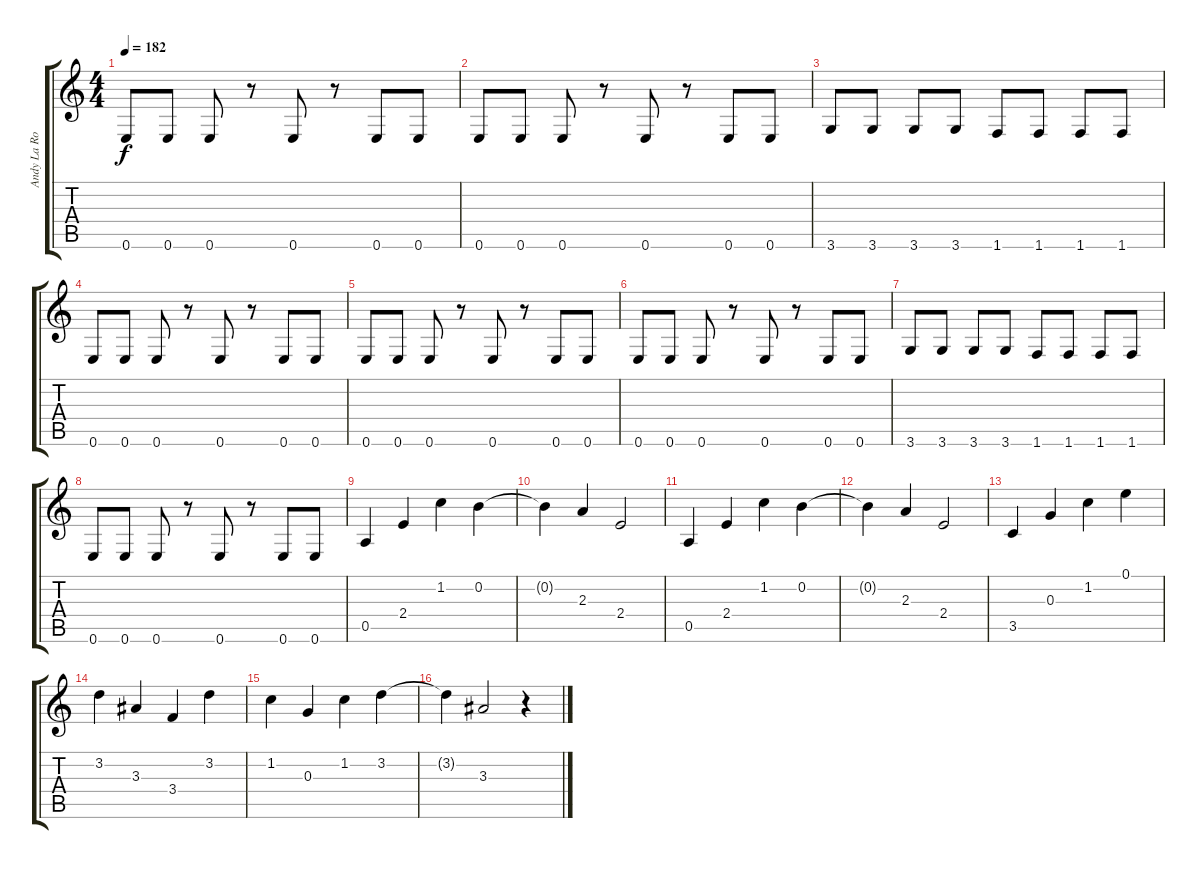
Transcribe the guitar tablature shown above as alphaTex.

\track ("Andy La Rocque" "Andy La Ro") {instrument distortionguitar}
\staff {score tabs}
\tuning (E4 B3 G3 D3 A2 E2) {hide}
\ts (4 4)
\tempo 182
\clef g2
\ks c
0.6.8{dy f} 0.6.8 0.6.8 r.8 0.6.8 r.8 0.6.8 0.6.8 |
0.6.8 0.6.8 0.6.8 r.8 0.6.8 r.8 0.6.8 0.6.8 |
3.6.8 3.6.8 3.6.8 3.6.8 1.6.8 1.6.8 1.6.8 1.6.8 |
0.6.8 0.6.8 0.6.8 r.8 0.6.8 r.8 0.6.8 0.6.8 |
0.6.8 0.6.8 0.6.8 r.8 0.6.8 r.8 0.6.8 0.6.8 |
0.6.8 0.6.8 0.6.8 r.8 0.6.8 r.8 0.6.8 0.6.8 |
3.6.8 3.6.8 3.6.8 3.6.8 1.6.8 1.6.8 1.6.8 1.6.8 |
0.6.8 0.6.8 0.6.8 r.8 0.6.8 r.8 0.6.8 0.6.8 |
0.5.4 2.4.4 1.2.4 0.2.4 |
0.2{t}.4 2.3.4 2.4.2 |
0.5.4 2.4.4 1.2.4 0.2.4 |
0.2{t}.4 2.3.4 2.4.2 |
3.5.4 0.3.4 1.2.4 0.1.4 |
3.2.4 3.3.4 3.4.4 3.2.4 |
1.2.4 0.3.4 1.2.4 3.2.4 |
3.2{t}.4 3.3.2 r.4
